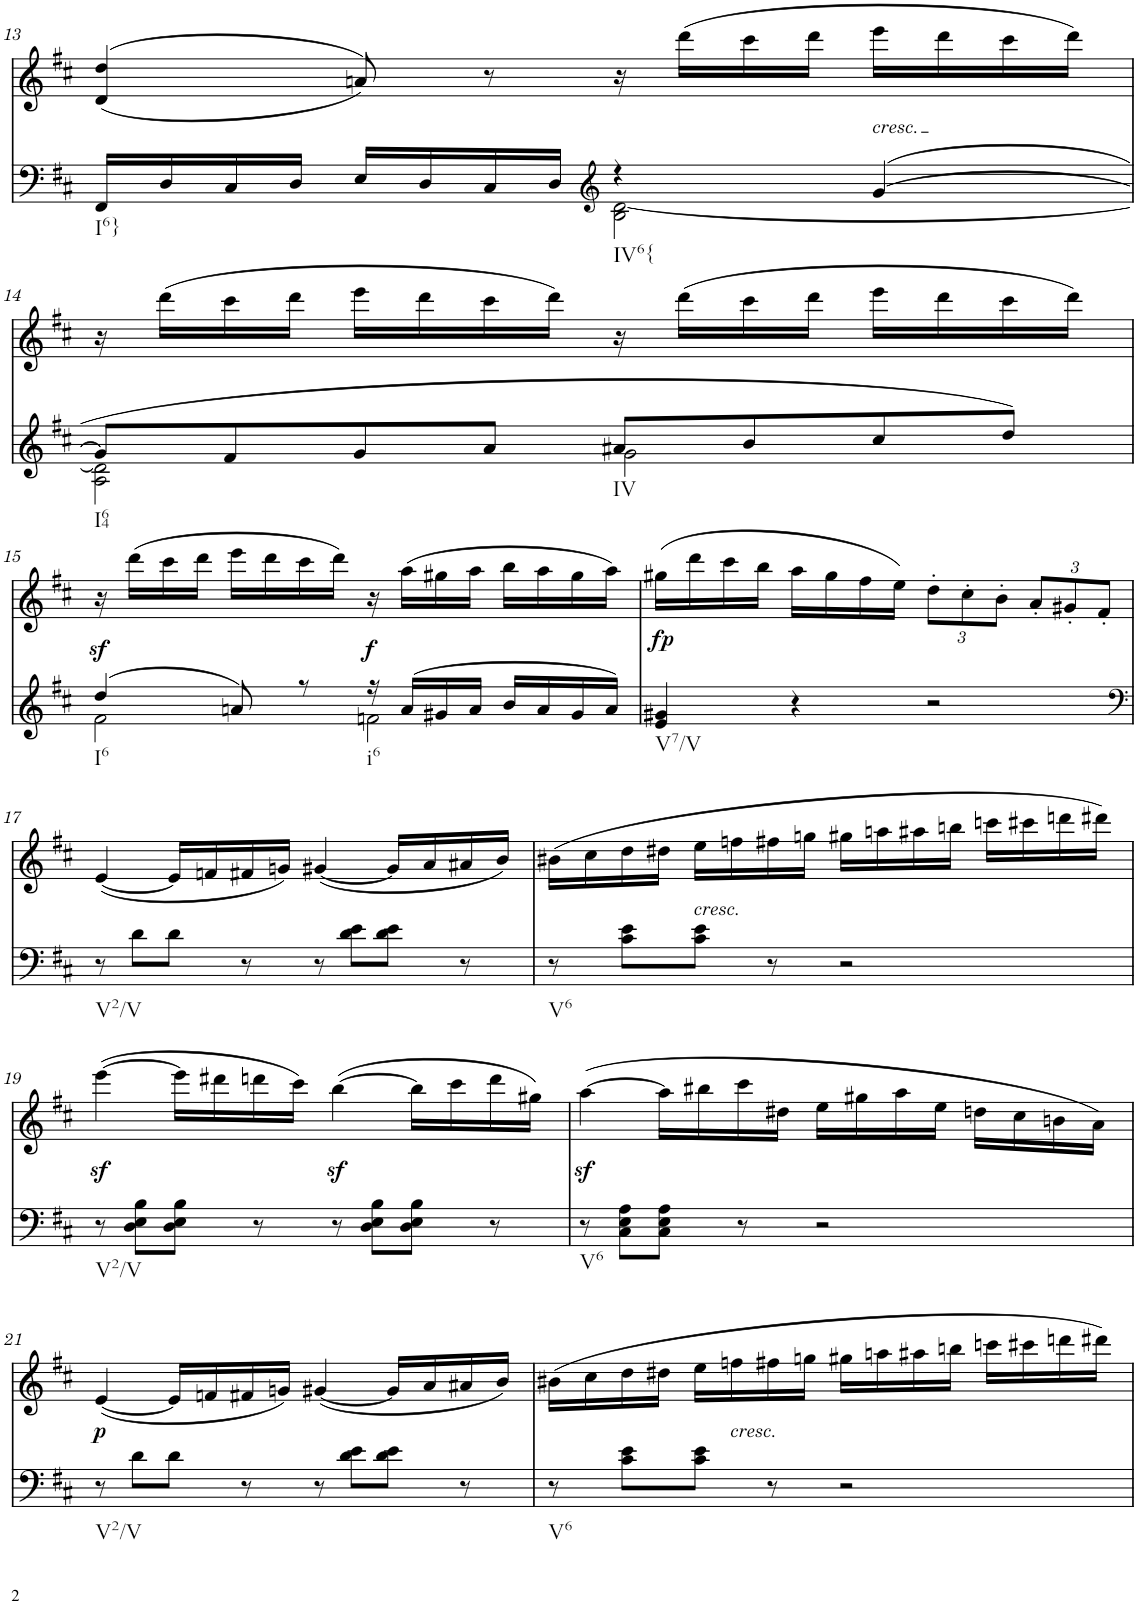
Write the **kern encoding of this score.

**kern	**kern	**text	**dynam
*part2	*part1	*part1	*part1
*staff2	*staff1	*staff1	*staff1
*I"Piano	*I"Piano	*	*
*I'Pno	*I'Pno	*	*
!!LO:PB:g=z
*clefF4	*clefG2	*	*
*k[f#c#]	*k[f#c#]	*	*
*D:	*D:	*	*
*M4/4	*M4/4	*	*
=13	=13	=13	=13
*^	*	*	*
!LO:TX:b:t=I6}	!	!	!	!
16FF#/LL	2ryy	((>4d/ 4dd/	.	.
16D/	.	.	.	.
16C#/	.	.	.	.
16D/JJ	.	.	.	.
16E/LL	.	8an/))	.	.
16D/	.	.	.	.
16C#/	.	8r	.	.
16D/JJ	.	.	.	.
*clefG2	*	*	*	*
!LO:TX:b:t=IV6{	!	!	!	!
4r	2B\ [2d\	16r	.	.
!	!	!	!LO:LY:b	!
.	.	(16ddd\LL	<	.
.	.	16ccc#\	.	.
.	.	16ddd\JJ	.	.
!	!	!LO:TX:b:i:t=cresc.	!	!
([4g/	.	16eee\LL	.	.
.	.	16ddd\	.	.
.	.	16ccc#\	.	.
.	.	16ddd\JJ)	.	.
!!LO:LB:g=z
=14	=14	=14	=14	=14
!LO:TX:b:t=I64	!	!	!	!
8g/L]	2A\ 2d\]	16r	.	.
.	.	(16ddd\LL	.	.
8f#/	.	16ccc#\	.	.
.	.	16ddd\JJ	.	.
8g/	.	16eee\LL	.	.
.	.	16ddd\	.	.
8a/J	.	16ccc#\	.	.
.	.	16ddd\JJ)	.	.
!LO:TX:b:t=IV	!	!	!	!
8a#X/L	2g\	16r	.	.
.	.	(16ddd\LL	.	.
8b/	.	16ccc#\	.	.
.	.	16ddd\JJ	.	.
8cc#/	.	16eee\LL	.	.
.	.	16ddd\	.	.
8dd/J)	.	16ccc#\	.	.
.	.	16ddd\JJ)	.	.
!!LO:LB:g=z
=15	=15	=15	=15	=15
!LO:TX:b:t=I6	!	!	!	!
!	!	!	!	!LO:DY:b
(4dd/	2f#\	16r	.	sf
.	.	(16ddd\LL	.	.
.	.	16ccc#\	.	.
.	.	16ddd\JJ	.	.
8an/)	.	16eee\LL	.	.
.	.	16ddd\	.	.
8r	.	16ccc#\	.	.
.	.	16ddd\JJ)	.	.
!LO:TX:b:t=i6	!	!	!	!
!	!	!	!	!LO:DY:b
16r	2fn\	16r	.	f
!	!	!	!LO:LY:b	!
(16a/LL	.	(16aa\LL	f	.
16g#X/	.	16gg#X\	.	.
16a/JJ	.	16aa\JJ	.	.
16b/LL	.	16bb\LL	.	.
16a/	.	16aa\	.	.
16g#/	.	16gg#\	.	.
16a/JJ)	.	16aa\JJ)	.	.
*v	*v	*	*	*
=16	=16	=16	=16
!LO:TX:b:t=V7/V	!	!	!
!	!	!	!LO:DY:b
4e/ 4g#X/	(16gg#X\LL	.	fp
.	16ddd\	.	.
.	16ccc#\	.	.
.	16bb\JJ	.	.
4r	16aa\LL	.	.
.	16gg#\	.	.
.	16ff#\	.	.
.	16ee\JJ)	.	.
*	*Xbrackettup	*	*
2r	12dd'\L	.	.
.	12cc#'\	.	.
.	12b'\J	.	.
.	12a'/L	.	.
.	12g#X'/	.	.
.	12f#'/J	.	.
!!LO:LB:g=z
=17	=17	=17	=17
*clefF4	*	*	*
!LO:TX:b:t=V2/V	!	!	!
8r	([4e/	.	.
8d\L	.	.	.
8d\J	16e/LL]	.	.
.	16fn/	.	.
8r	16f#X/	.	.
.	16gn/JJ)	.	.
8r	([4g#X/	.	.
8d\ 8e\L	.	.	.
8d\ 8e\J	16g#/LL]	.	.
.	16a/	.	.
8r	16a#X/	.	.
.	16b/JJ)	.	.
=18	=18	=18	=18
!LO:TX:b:t=V6	!	!	!
8r	(16b#X\LL	.	.
.	16cc#\	.	.
8c#\ 8e\L	16dd\	.	.
!	!	!LO:LY:b	!
.	16dd#X\JJ	<	.
!	!LO:TX:b:i:t=cresc.	!	!
8c#\ 8e\J	16ee\LL	.	.
.	16ffn\	.	.
8r	16ff#X\	.	.
.	16ggn\JJ	.	.
2r	16gg#X\LL	.	.
.	16aan\	.	.
.	16aa#X\	.	.
.	16bbn\JJ	.	.
.	16cccn\LL	.	.
.	16ccc#X\	.	.
.	16dddn\	.	.
.	16ddd#X\JJ)	.	.
!!LO:LB:g=z
=19	=19	=19	=19
!LO:TX:b:t=V2/V	!	!	!
8r	([4eeez<\	.	.
8D\ 8E\ 8B\L	.	.	.
8D\ 8E\ 8B\J	16eee\LL]	.	.
.	16ddd#X\	.	.
8r	16dddn\	.	.
.	16ccc#\JJ)	.	.
8r	([4bbz<\	.	.
8D\ 8E\ 8B\L	.	.	.
8D\ 8E\ 8B\J	16bb\LL]	.	.
.	16ccc#\	.	.
8r	16ddd\	.	.
.	16gg#X\JJ)	.	.
=20	=20	=20	=20
!LO:TX:b:t=V6	!	!	!
8r	([4aaz<\	.	.
8C#\ 8E\ 8A\L	.	.	.
8C#\ 8E\ 8A\J	16aa\LL]	.	.
.	16bb#X\	.	.
8r	16ccc#\	.	.
.	16dd#X\JJ	.	.
2r	16ee\LL	.	.
.	16gg#X\	.	.
.	16aa\	.	.
.	16ee\JJ	.	.
.	16ddn\LL	.	.
.	16cc#\	.	.
.	16bn\	.	.
.	16a\JJ)	.	.
!!LO:LB:g=z
=21	=21	=21	=21
!LO:TX:b:t=V2/V	!	!	!
!	!	!LO:LY:b	!LO:DY:b
8r	([4e/	p	p
8d\L	.	.	.
8d\J	16e/LL]	.	.
.	16fn/	.	.
8r	16f#X/	.	.
.	16gn/JJ)	.	.
8r	([4g#X/	.	.
8d\ 8e\L	.	.	.
8d\ 8e\J	16g#/LL]	.	.
.	16a/	.	.
8r	16a#X/	.	.
.	16b/JJ)	.	.
=22	=22	=22	=22
!LO:TX:b:t=V6	!	!	!
8r	(16b#X\LL	.	.
.	16cc#\	.	.
8c#\ 8e\L	16dd\	.	.
.	16dd#X\JJ	.	.
8c#\ 8e\J	16ee\LL	.	.
!	!LO:TX:b:i:t=cresc.	!	!
!	!	!LO:LY:b	!
.	16ffn\	<	.
8r	16ff#X\	.	.
.	16ggn\JJ	.	.
2r	16gg#X\LL	.	.
.	16aan\	.	.
.	16aa#X\	.	.
.	16bbn\JJ	.	.
.	16cccn\LL	.	.
.	16ccc#X\	.	.
.	16dddn\	.	.
.	16ddd#X\JJ)	.	.
=	=	=	=
*-	*-	*-	*-
